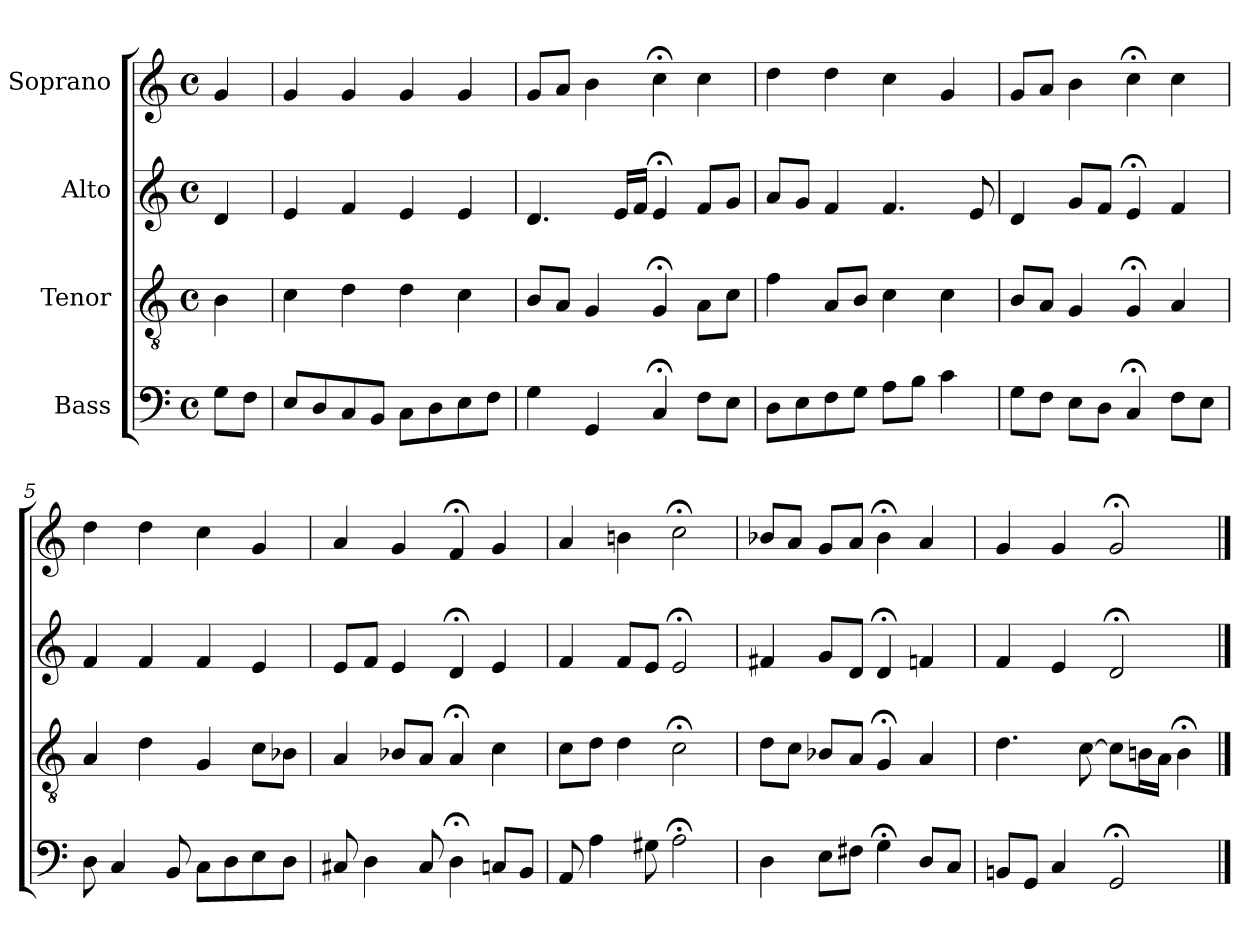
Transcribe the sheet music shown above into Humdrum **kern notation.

**kern	**kern	**kern	**kern
*part4	*part3	*part2	*part1
*staff4	*staff3	*staff2	*staff1
*I"Bass	*I"Tenor	*I"Alto	*I"Soprano
*clefF4	*clefGv2	*clefG2	*clefG2
*k[]	*k[]	*k[]	*k[]
*M4/4	*M4/4	*M4/4	*M4/4
*met(c)	*met(c)	*met(c)	*met(c)
=	=	=	=
8GL	4B	4d	4g
8FJ	.	.	.
=1	=1	=1	=1
8EL	4c	4e	4g
8D	.	.	.
8C	4d	4f	4g
8BBJ	.	.	.
8CL	4d	4e	4g
8D	.	.	.
8E	4c	4e	4g
8FJ	.	.	.
=2	=2	=2	=2
4G	8BL	4.d	8gL
.	8AJ	.	8aJ
4GG	4G	.	4b
.	.	16eLL	.
.	.	16fJJ	.
4C;<	4G;<	4e;<	4cc;<
8FL	8AL	8fL	4cc
8EJ	8cJ	8gJ	.
=3	=3	=3	=3
8DL	4f	8aL	4dd
8E	.	8gJ	.
8F	8AL	4f	4dd
8GJ	8BJ	.	.
8AL	4c	4.f	4cc
8BJ	.	.	.
4c	4c	.	4g
.	.	8e	.
=4	=4	=4	=4
8GL	8BL	4d	8gL
8FJ	8AJ	.	8aJ
8EL	4G	8gL	4b
8DJ	.	8fJ	.
4C;<	4G;<	4e;<	4cc;<
8FL	4A	4f	4cc
8EJ	.	.	.
=5	=5	=5	=5
8D	4A	4f	4dd
4C	.	.	.
.	4d	4f	4dd
8BB	.	.	.
8CL	4G	4f	4cc
8D	.	.	.
8E	8cL	4e	4g
8DJ	8B-XJ	.	.
=6	=6	=6	=6
8C#X	4A	8eL	4a
4D	.	8fJ	.
.	8B-XL	4e	4g
8C#	8AJ	.	.
4D;<	4A;<	4d;<	4f;<
8CnL	4c	4e	4g
8BBJ	.	.	.
=7	=7	=7	=7
8AA	8cL	4f	4a
4A	8dJ	.	.
.	4d	8fL	4bn
8G#X	.	8eJ	.
2A;<	2c;<	2e;<	2cc;<
=8	=8	=8	=8
4D	8dL	4f#X	8b-XL
.	8cJ	.	8aJ
8EL	8B-XL	8gL	8gL
8F#XJ	8AJ	8dJ	8aJ
4G;<	4G;<	4d;<	4b-;<
8DL	4A	4fn	4a
8CJ	.	.	.
=9	=9	=9	=9
8BBnL	4.d	4f	4g
8GGJ	.	.	.
4C	.	4e	4g
.	[8c	.	.
2GG;<	8cL]	2d;<	2g;<
.	16BnL	.	.
.	16AJJ	.	.
.	4B;<	.	.
==	==	==	==
*-	*-	*-	*-
